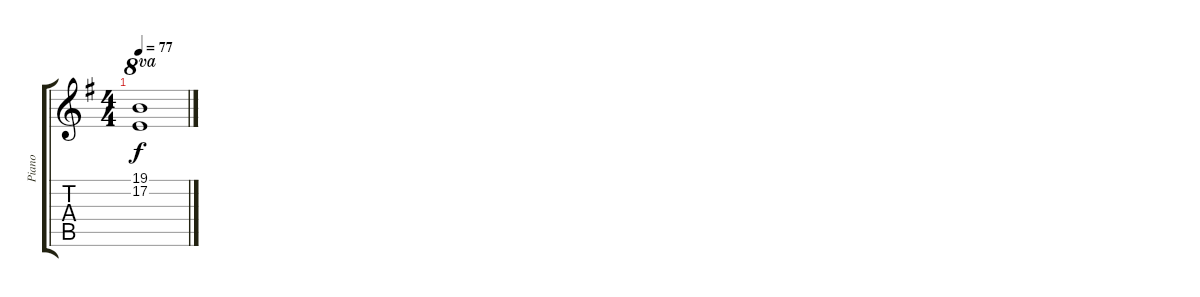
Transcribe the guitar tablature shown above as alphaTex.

\track ("Piano" "Piano") {instrument acousticgrandpiano}
\staff {score tabs}
\tuning (E4 B3 G3 D3 A2 E2) {hide}
\ts (4 4)
\tempo 77
\clef g2
\ks g
(19.1{t} 17.2{t}).1{ot 8va dy f}
